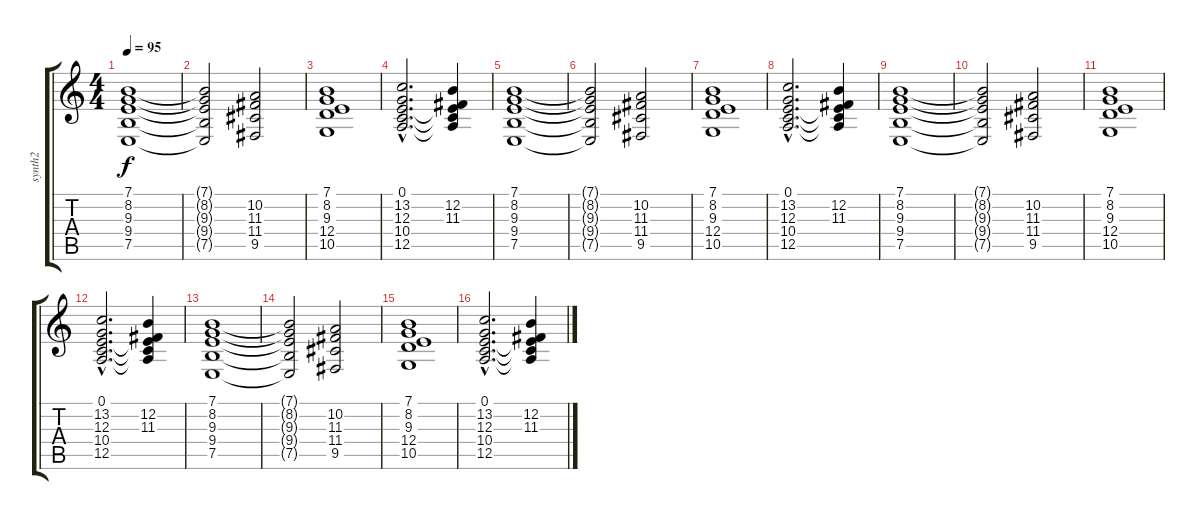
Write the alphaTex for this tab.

\track ("synth2" "synth2") {instrument synthvoice}
\staff {score tabs}
\tuning (E4 B3 G3 D3 A2 E2) {hide}
\ts (4 4)
\tempo 95
\clef g2
\ks c
(7.1 8.2 9.3 9.4 7.5).1{dy f} |
(7.1{t} 8.2{t} 9.3{t} 9.4{t} 7.5{t}).2 (10.2 11.3 11.4 9.5).2 |
(7.1 8.2 9.3 12.4 10.5).1 |
(0.1{hac} 13.2{hac} 12.3{hac} 10.4{hac} 12.5{hac}).2{d} (0.1{t} 12.2 11.3 10.4{t} 12.5{t}).4 |
(7.1 8.2 9.3 9.4 7.5).1 |
(7.1{t} 8.2{t} 9.3{t} 9.4{t} 7.5{t}).2 (10.2 11.3 11.4 9.5).2 |
(7.1 8.2 9.3 12.4 10.5).1 |
(0.1{hac} 13.2{hac} 12.3{hac} 10.4{hac} 12.5{hac}).2{d} (0.1{t} 12.2 11.3 10.4{t} 12.5{t}).4 |
(7.1 8.2 9.3 9.4 7.5).1 |
(7.1{t} 8.2{t} 9.3{t} 9.4{t} 7.5{t}).2 (10.2 11.3 11.4 9.5).2 |
(7.1 8.2 9.3 12.4 10.5).1 |
(0.1{hac} 13.2{hac} 12.3{hac} 10.4{hac} 12.5{hac}).2{d} (0.1{t} 12.2 11.3 10.4{t} 12.5{t}).4 |
(7.1 8.2 9.3 9.4 7.5).1 |
(7.1{t} 8.2{t} 9.3{t} 9.4{t} 7.5{t}).2 (10.2 11.3 11.4 9.5).2 |
(7.1 8.2 9.3 12.4 10.5).1 |
(0.1{hac} 13.2{hac} 12.3{hac} 10.4{hac} 12.5{hac}).2{d} (0.1{t} 12.2 11.3 10.4{t} 12.5{t}).4
